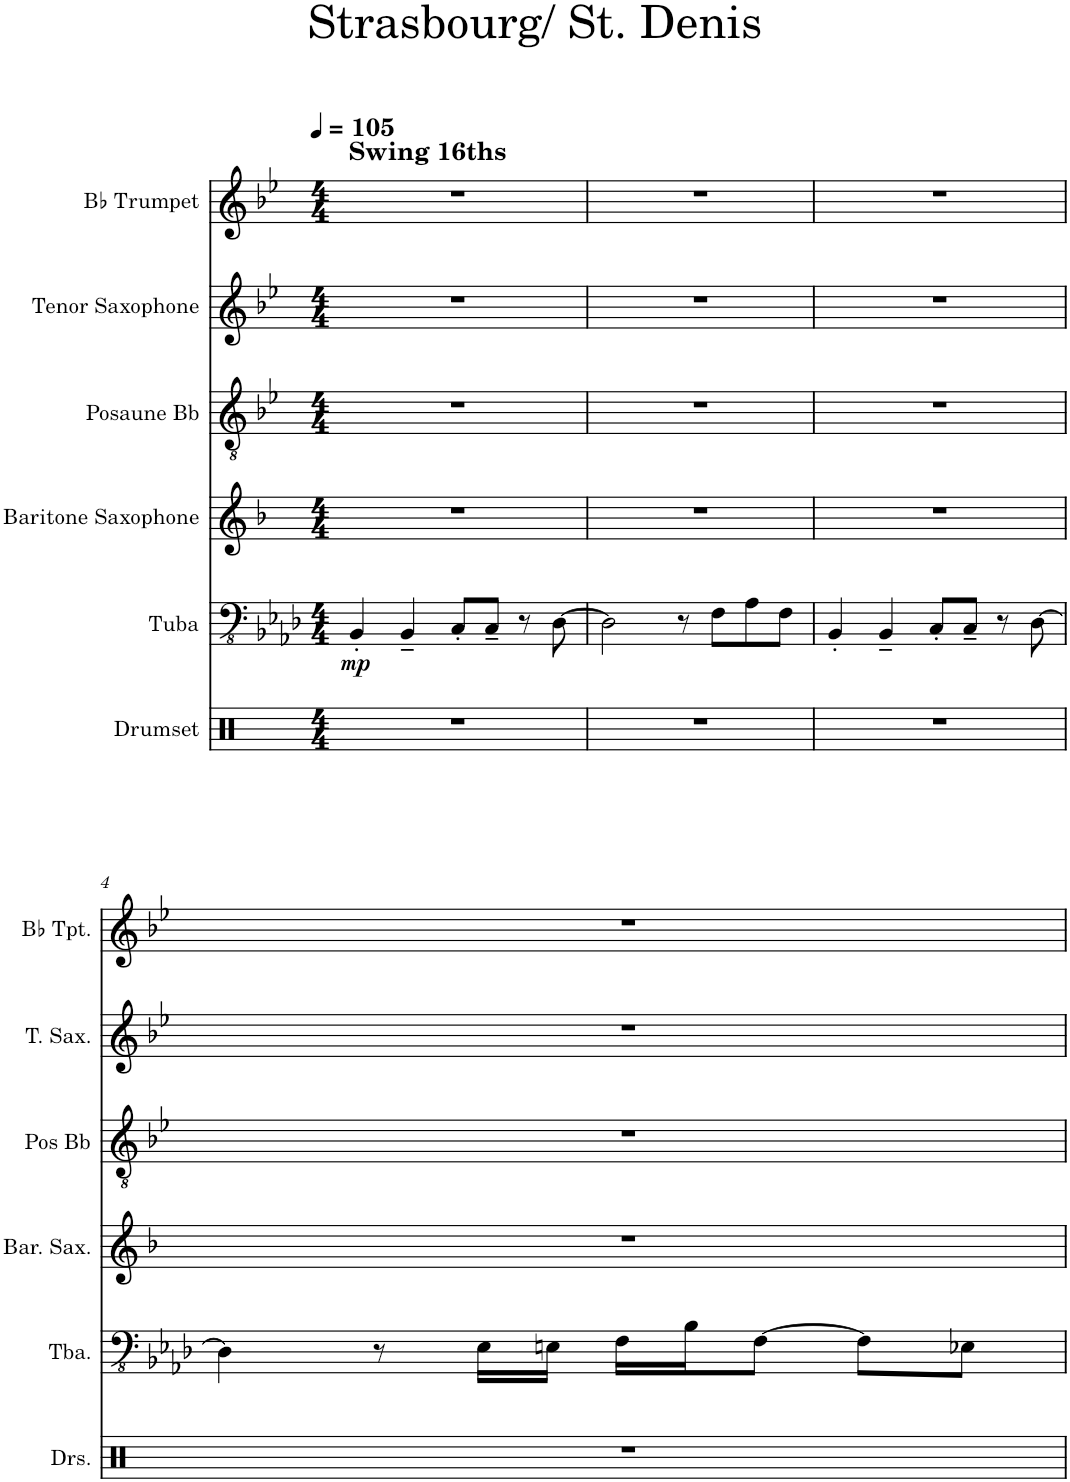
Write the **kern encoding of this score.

**kern	**kern	**dynam	**kern	**kern	**kern	**kern
*part6	*part5	*part5	*part4	*part3	*part2	*part1
*staff6	*staff5	*staff5	*staff4	*staff3	*staff2	*staff1
*I"Drumset	*I"Tuba	*	*I"Baritone Saxophone	*I"Posaune Bb	*I"Tenor Saxophone	*I"Bb Trumpet
*I'Drs.	*I'Tba.	*	*I'Bar. Sax.	*I'Pos Bb	*I'T. Sax.	*I'Bb Tpt.
*clefX	*clefFv4	*	*clefG2	*clefGv2	*clefG2	*clefG2
*	*	*	*Trd12c21	*Trd1c2	*Trd8c14	*Trd1c2
*k[]	*k[b-e-a-d-]	*	*k[b-]	*k[b-e-]	*k[b-e-]	*k[b-e-]
*M4/4	*M4/4	*	*M4/4	*M4/4	*M4/4	*M4/4
*MM105	*MM105	*	*MM105	*MM105	*MM105	*MM105
=1	=1	=1	=1	=1	=1	=1
!	!	!	!	!	!	!LO:TX:a:B:t=Swing 16ths
!	!	!LO:DY:b	!	!	!	!
1r	4BBB-'/	mp	1r	1r	1r	1r
.	4BBB-~/	.	.	.	.	.
.	8CC'/L	.	.	.	.	.
.	8CC~/J	.	.	.	.	.
.	8r	.	.	.	.	.
.	[8DD-\	.	.	.	.	.
=2	=2	=2	=2	=2	=2	=2
1r	2DD-\]	.	1r	1r	1r	1r
.	8r	.	.	.	.	.
.	8FF\L	.	.	.	.	.
.	8AA-\	.	.	.	.	.
.	8FF\J	.	.	.	.	.
=3	=3	=3	=3	=3	=3	=3
1r	4BBB-'/	.	1r	1r	1r	1r
.	4BBB-~/	.	.	.	.	.
.	8CC'/L	.	.	.	.	.
.	8CC~/J	.	.	.	.	.
.	8r	.	.	.	.	.
.	[8DD-\	.	.	.	.	.
!!LO:LB:g=z
=4	=4	=4	=4	=4	=4	=4
1r	4DD-\]	.	1r	1r	1r	1r
.	8r	.	.	.	.	.
.	16EE-\LL	.	.	.	.	.
.	16EEn\JJ	.	.	.	.	.
.	16FF\LL	.	.	.	.	.
.	16BB-\J	.	.	.	.	.
.	[8FF\J	.	.	.	.	.
.	8FF\L]	.	.	.	.	.
.	8EE-X\J	.	.	.	.	.
=	=	=	=	=	=	=
*-	*-	*-	*-	*-	*-	*-
